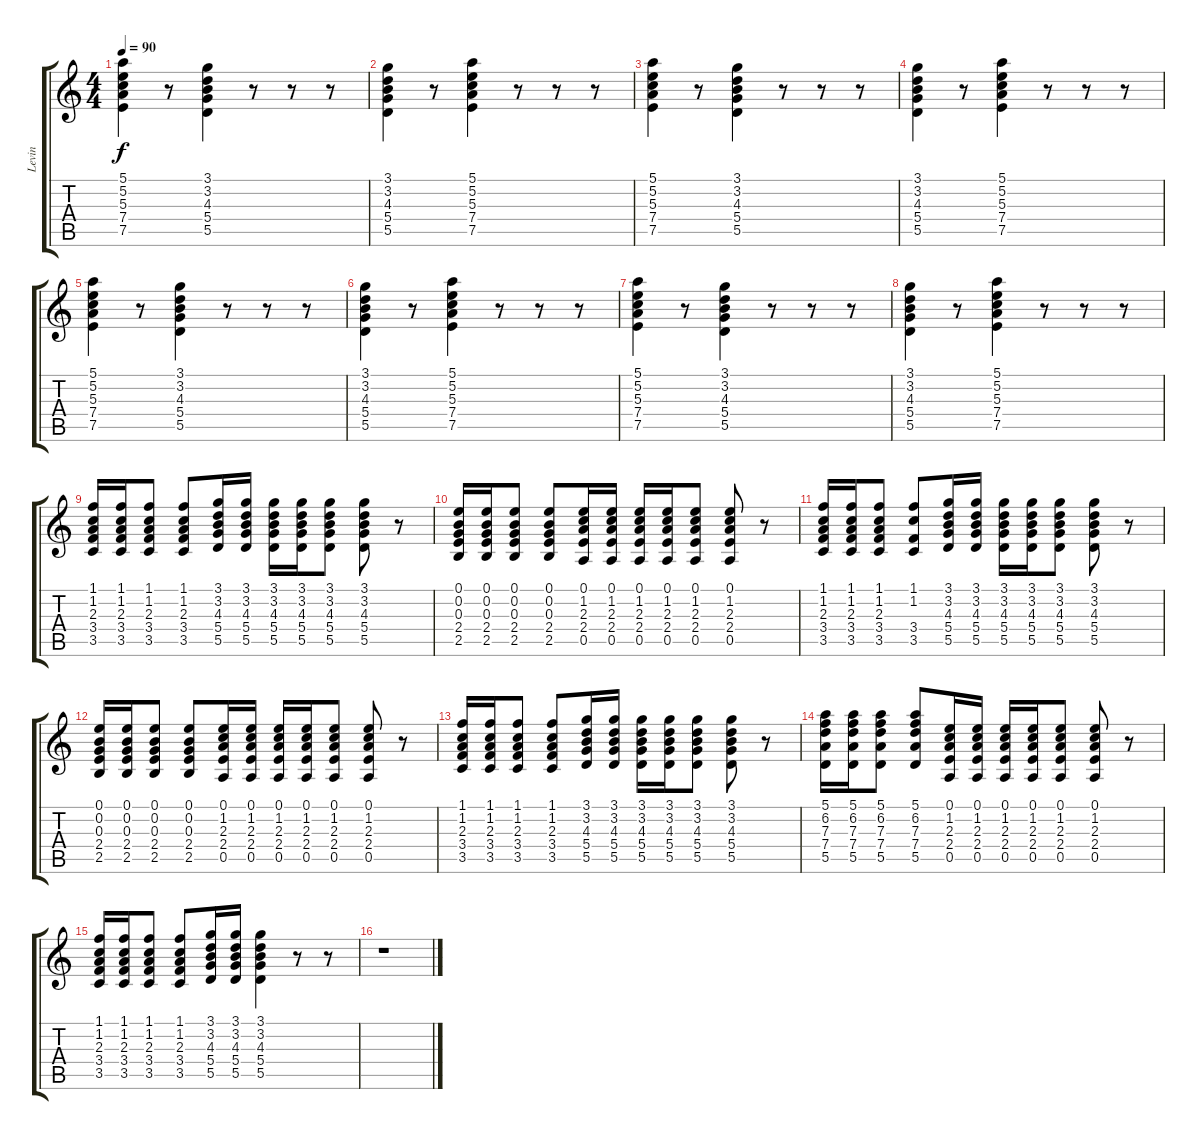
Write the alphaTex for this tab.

\track ("Levin" "Levin") {instrument acousticguitarnylon}
\staff {score tabs}
\tuning (E4 B3 G3 D3 A2 E2) {hide}
\ts (4 4)
\tempo 90
\clef g2
\ks c
(5.1 5.2 5.3 7.4 7.5).4{dy f} r.8 (3.1 3.2 4.3 5.4 5.5).4 r.8 r.8 r.8 |
(3.1 3.2 4.3 5.4 5.5).4 r.8 (5.1 5.2 5.3 7.4 7.5).4 r.8 r.8 r.8 |
(5.1 5.2 5.3 7.4 7.5).4 r.8 (3.1 3.2 4.3 5.4 5.5).4 r.8 r.8 r.8 |
(3.1 3.2 4.3 5.4 5.5).4 r.8 (5.1 5.2 5.3 7.4 7.5).4 r.8 r.8 r.8 |
(5.1 5.2 5.3 7.4 7.5).4 r.8 (3.1 3.2 4.3 5.4 5.5).4 r.8 r.8 r.8 |
(3.1 3.2 4.3 5.4 5.5).4 r.8 (5.1 5.2 5.3 7.4 7.5).4 r.8 r.8 r.8 |
(5.1 5.2 5.3 7.4 7.5).4 r.8 (3.1 3.2 4.3 5.4 5.5).4 r.8 r.8 r.8 |
(3.1 3.2 4.3 5.4 5.5).4 r.8 (5.1 5.2 5.3 7.4 7.5).4 r.8 r.8 r.8 |
(1.1 1.2 2.3 3.4 3.5).16{volume 9} (1.1 1.2 2.3 3.4 3.5).16 (1.1 1.2 2.3 3.4 3.5).8 (1.1 1.2 2.3 3.4 3.5).8 (3.1 3.2 4.3 5.4 5.5).16 (3.1 3.2 4.3 5.4 5.5).16 (3.1 3.2 4.3 5.4 5.5).16 (3.1 3.2 4.3 5.4 5.5).16 (3.1 3.2 4.3 5.4 5.5).8 (3.1 3.2 4.3 5.4 5.5).8 r.8 |
(0.1 0.2 0.3 2.4 2.5).16{volume 10} (0.1 0.2 0.3 2.4 2.5).16 (0.1 0.2 0.3 2.4 2.5).8 (0.1 0.2 0.3 2.4 2.5).8 (0.1 1.2 2.3 2.4 0.5).16 (0.1 1.2 2.3 2.4 0.5).16 (0.1 1.2 2.3 2.4 0.5).16 (0.1 1.2 2.3 2.4 0.5).16 (0.1 1.2 2.3 2.4 0.5).8 (0.1 1.2 2.3 2.4 0.5).8 r.8 |
(1.1 1.2 2.3 3.4 3.5).16{volume 10} (1.1 1.2 2.3 3.4 3.5).16 (1.1 1.2 2.3 3.4 3.5).8 (1.1 1.2 3.4 3.5).8 (3.1 3.2 4.3 5.4 5.5).16 (3.1 3.2 4.3 5.4 5.5).16 (3.1 3.2 4.3 5.4 5.5).16 (3.1 3.2 4.3 5.4 5.5).16 (3.1 3.2 4.3 5.4 5.5).8 (3.1 3.2 4.3 5.4 5.5).8 r.8 |
(0.1 0.2 0.3 2.4 2.5).16{volume 10} (0.1 0.2 0.3 2.4 2.5).16 (0.1 0.2 0.3 2.4 2.5).8 (0.1 0.2 0.3 2.4 2.5).8 (0.1 1.2 2.3 2.4 0.5).16 (0.1 1.2 2.3 2.4 0.5).16 (0.1 1.2 2.3 2.4 0.5).16 (0.1 1.2 2.3 2.4 0.5).16 (0.1 1.2 2.3 2.4 0.5).8 (0.1 1.2 2.3 2.4 0.5).8 r.8 |
(1.1 1.2 2.3 3.4 3.5).16{volume 9} (1.1 1.2 2.3 3.4 3.5).16 (1.1 1.2 2.3 3.4 3.5).8 (1.1 1.2 2.3 3.4 3.5).8 (3.1 3.2 4.3 5.4 5.5).16 (3.1 3.2 4.3 5.4 5.5).16 (3.1 3.2 4.3 5.4 5.5).16 (3.1 3.2 4.3 5.4 5.5).16 (3.1 3.2 4.3 5.4 5.5).8 (3.1 3.2 4.3 5.4 5.5).8 r.8 |
(5.1 6.2 7.3 7.4 5.5).16 (5.1 6.2 7.3 7.4 5.5).16 (5.1 6.2 7.3 7.4 5.5).8 (5.1 6.2 7.3 7.4 5.5).8 (0.1 1.2 2.3 2.4 0.5).16 (0.1 1.2 2.3 2.4 0.5).16 (0.1 1.2 2.3 2.4 0.5).16 (0.1 1.2 2.3 2.4 0.5).16 (0.1 1.2 2.3 2.4 0.5).8 (0.1 1.2 2.3 2.4 0.5).8 r.8 |
(1.1 1.2 2.3 3.4 3.5).16 (1.1 1.2 2.3 3.4 3.5).16 (1.1 1.2 2.3 3.4 3.5).8 (1.1 1.2 2.3 3.4 3.5).8 (3.1 3.2 4.3 5.4 5.5).16 (3.1 3.2 4.3 5.4 5.5).16 (3.1 3.2 4.3 5.4 5.5).4 r.8 r.8 |
r.1
